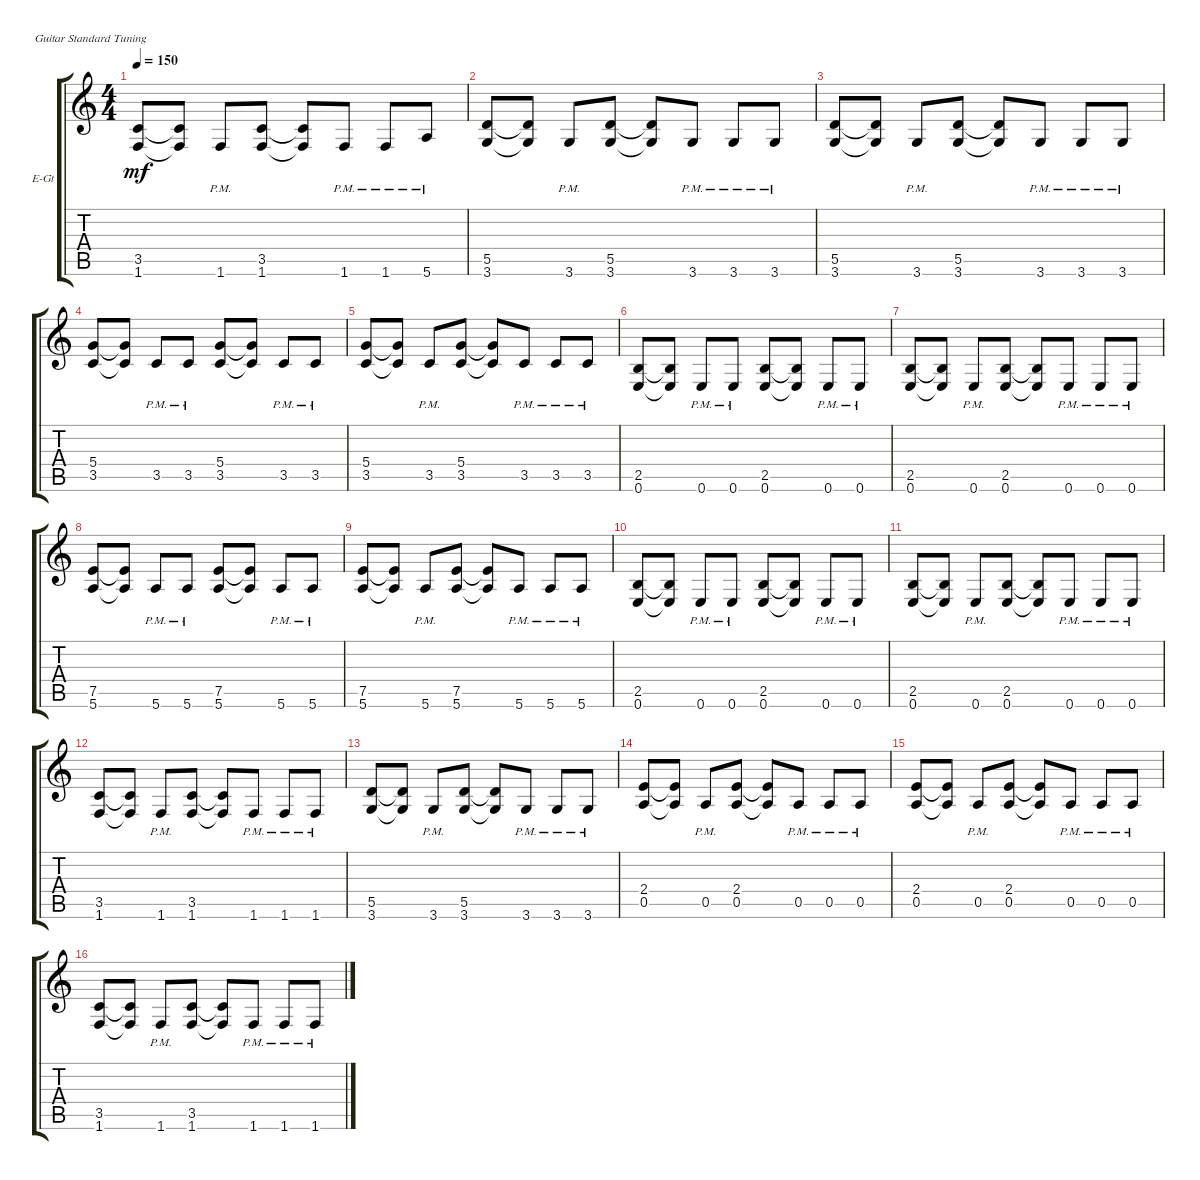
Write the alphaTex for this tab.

\defaultSystemsLayout 4
\bracketExtendMode groupsimilarinstruments
\firstSystemTrackNameOrientation horizontal
\otherSystemsTrackNameOrientation horizontal
\track ("Electric Guitar" "E-Gt") {instrument distortionguitar}
\staff {score tabs}
\tuning (E4 B3 G3 D3 A2 E2)
\ts (4 4)
\tempo 150
\clef g2
\ks c
(1.6 3.5).8{dy mf} (1.6{t} 3.5{t}).8 1.6{pm}.8 (1.6 3.5).8 (1.6{t} 3.5{t}).8 1.6{pm}.8 1.6{pm}.8 5.6{pm}.8 |
(3.6 5.5).8 (5.5{t} 3.6{t}).8 3.6{pm}.8 (3.6 5.5).8 (5.5{t} 3.6{t}).8 3.6{pm}.8 3.6{pm}.8 3.6{pm}.8 |
(3.6 5.5).8 (5.5{t} 3.6{t}).8 3.6{pm}.8 (3.6 5.5).8 (3.6{t} 5.5{t}).8 3.6{pm}.8 3.6{pm}.8 3.6{pm}.8 |
(3.5 5.4).8 (5.4{t} 3.5{t}).8 3.5{pm}.8 3.5{pm}.8 (3.5 5.4).8 (3.5{t} 5.4{t}).8 3.5{pm}.8 3.5{pm}.8 |
(3.5 5.4).8 (5.4{t} 3.5{t}).8 3.5{pm}.8 (3.5 5.4).8 (3.5{t} 5.4{t}).8 3.5{pm}.8 3.5{pm}.8 3.5{pm}.8 |
(2.5 0.6).8 (2.5{t} 0.6{t}).8 0.6{pm}.8 0.6{pm}.8 (2.5 0.6).8 (2.5{t} 0.6{t}).8 0.6{pm}.8 0.6{pm}.8 |
(2.5 0.6).8 (2.5{t} 0.6{t}).8 0.6{pm}.8 (2.5 0.6).8 (2.5{t} 0.6{t}).8 0.6{pm}.8 0.6{pm}.8 0.6{pm}.8 |
(7.5 5.6).8 (7.5{t} 5.6{t}).8 5.6{pm}.8 5.6{pm}.8 (7.5 5.6).8 (7.5{t} 5.6{t}).8 5.6{pm}.8 5.6{pm}.8 |
(7.5 5.6).8 (7.5{t} 5.6{t}).8 5.6{pm}.8 (7.5 5.6).8 (7.5{t} 5.6{t}).8 5.6{pm}.8 5.6{pm}.8 5.6{pm}.8 |
(2.5 0.6).8 (2.5{t} 0.6{t}).8 0.6{pm}.8 0.6{pm}.8 (2.5 0.6).8 (2.5{t} 0.6{t}).8 0.6{pm}.8 0.6{pm}.8 |
(2.5 0.6).8 (2.5{t} 0.6{t}).8 0.6{pm}.8 (2.5 0.6).8 (2.5{t} 0.6{t}).8 0.6{pm}.8 0.6{pm}.8 0.6{pm}.8 |
(1.6 3.5).8 (1.6{t} 3.5{t}).8 1.6{pm}.8 (1.6 3.5).8 (1.6{t} 3.5{t}).8 1.6{pm}.8 1.6{pm}.8 1.6{pm}.8 |
(3.6 5.5).8 (3.6{t} 5.5{t}).8 3.6{pm}.8 (3.6 5.5).8 (3.6{t} 5.5{t}).8 3.6{pm}.8 3.6{pm}.8 3.6{pm}.8 |
(0.5 2.4).8 (0.5{t} 2.4{t}).8 0.5{pm}.8 (0.5 2.4).8 (0.5{t} 2.4{t}).8 0.5{pm}.8 0.5{pm}.8 0.5{pm}.8 |
(0.5 2.4).8 (0.5{t} 2.4{t}).8 0.5{pm}.8 (0.5 2.4).8 (0.5{t} 2.4{t}).8 0.5{pm}.8 0.5{pm}.8 0.5{pm}.8 |
(1.6 3.5).8 (1.6{t} 3.5{t}).8 1.6{pm}.8 (1.6 3.5).8 (1.6{t} 3.5{t}).8 1.6{pm}.8 1.6{pm}.8 1.6{pm}.8
